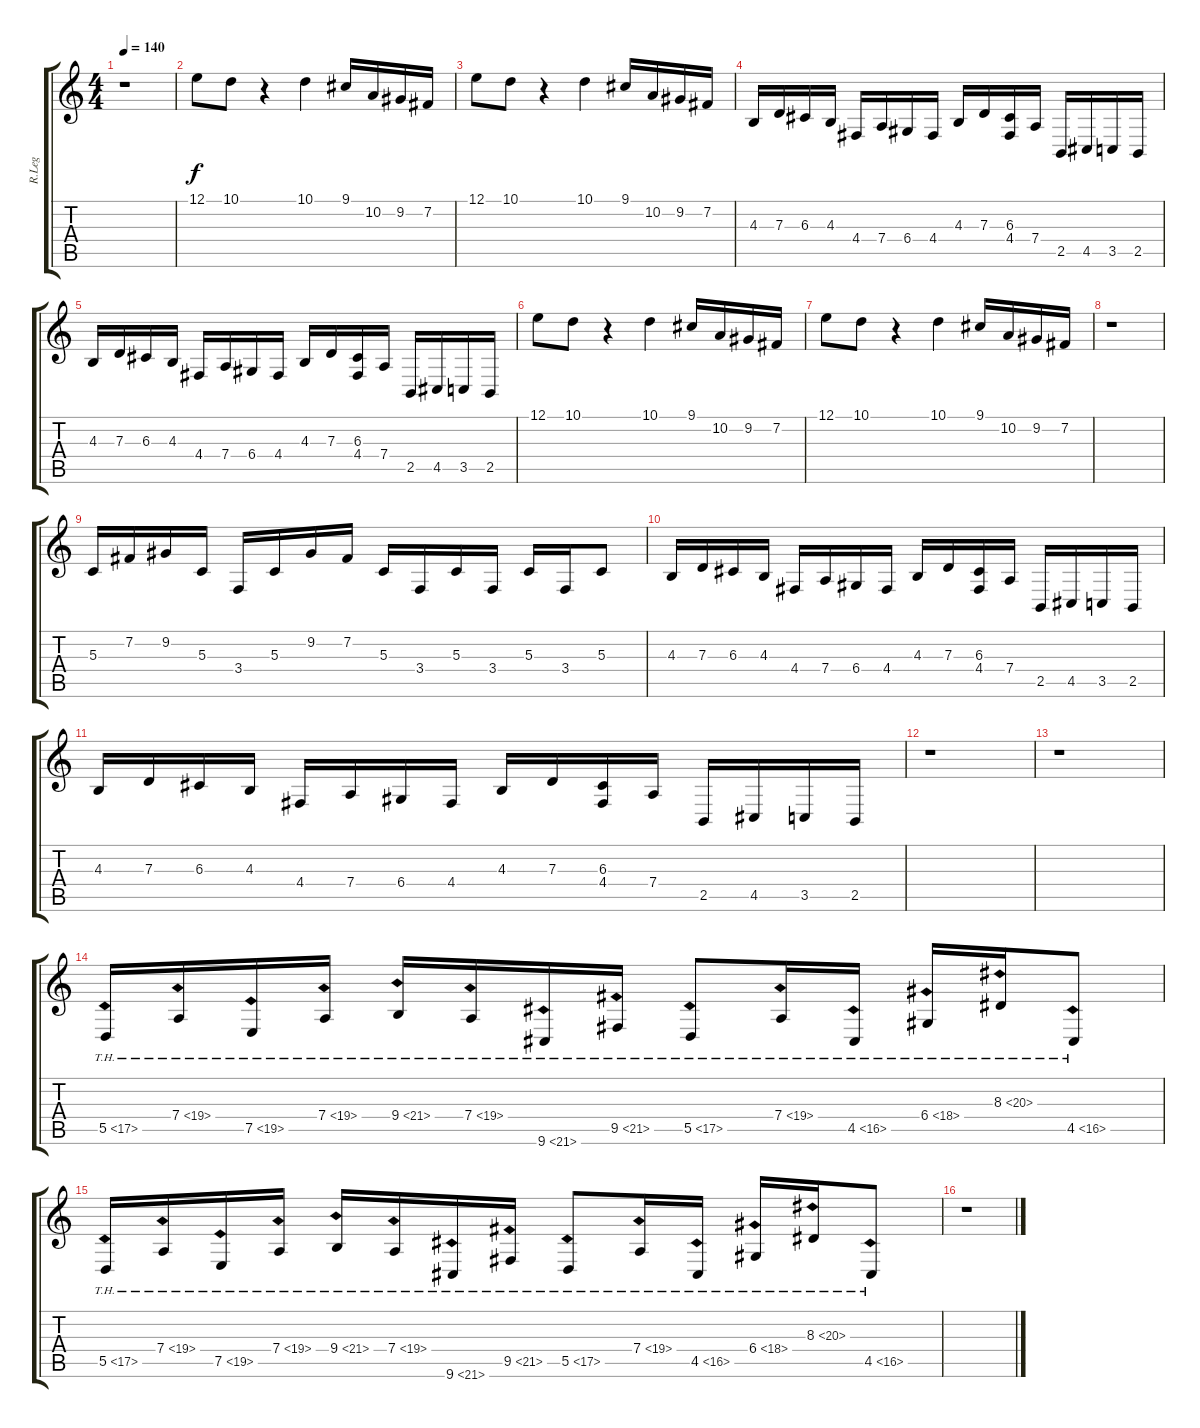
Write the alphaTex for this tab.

\track ("R.Leg" "R.Leg") {instrument synthdrum}
\staff {score tabs}
\tuning (E4 B3 G3 D3 A2 E2) {hide}
\ts (4 4)
\tempo 140
\clef g2
\ks c
r.1{dy f instrument synthdrum} |
12.1.8 10.1.8 r.4 10.1.4 9.1.16 10.2.16 9.2.16 7.2.16 |
12.1.8 10.1.8 r.4 10.1.4 9.1.16 10.2.16 9.2.16 7.2.16 |
4.3.16 7.3.16 6.3.16 4.3.16 4.4.16 7.4.16 6.4.16 4.4.16 4.3.16 7.3.16 (6.3 4.4).16 7.4.16 2.5.16 4.5.16 3.5.16 2.5.16 |
4.3.16 7.3.16 6.3.16 4.3.16 4.4.16 7.4.16 6.4.16 4.4.16 4.3.16 7.3.16 (6.3 4.4).16 7.4.16 2.5.16 4.5.16 3.5.16 2.5.16 |
12.1.8 10.1.8 r.4 10.1.4 9.1.16 10.2.16 9.2.16 7.2.16 |
12.1.8 10.1.8 r.4 10.1.4 9.1.16 10.2.16 9.2.16 7.2.16 |
r.1 |
5.3.16 7.2.16 9.2.16 5.3.16 3.4.16 5.3.16 9.2.16 7.2.16 5.3.16 3.4.16 5.3.16 3.4.16 5.3.16 3.4.16 5.3.8 |
4.3.16 7.3.16 6.3.16 4.3.16 4.4.16 7.4.16 6.4.16 4.4.16 4.3.16 7.3.16 (6.3 4.4).16 7.4.16 2.5.16 4.5.16 3.5.16 2.5.16 |
4.3.16 7.3.16 6.3.16 4.3.16 4.4.16 7.4.16 6.4.16 4.4.16 4.3.16 7.3.16 (6.3 4.4).16 7.4.16 2.5.16 4.5.16 3.5.16 2.5.16 |
r.1 |
r.1 |
5.5{th 12}.16 7.4{th 12}.16 7.5{th 12}.16 7.4{th 12}.16 9.4{th 12}.16 7.4{th 12}.16 9.6{th 12}.16 9.5{th 12}.16 5.5{th 12}.8 7.4{th 12}.16 4.5{th 12}.16 6.4{th 12}.16 8.3{th 12}.16 4.5{th 12}.8 |
5.5{th 12}.16 7.4{th 12}.16 7.5{th 12}.16 7.4{th 12}.16 9.4{th 12}.16 7.4{th 12}.16 9.6{th 12}.16 9.5{th 12}.16 5.5{th 12}.8 7.4{th 12}.16 4.5{th 12}.16 6.4{th 12}.16 8.3{th 12}.16 4.5{th 12}.8 |
r.1
